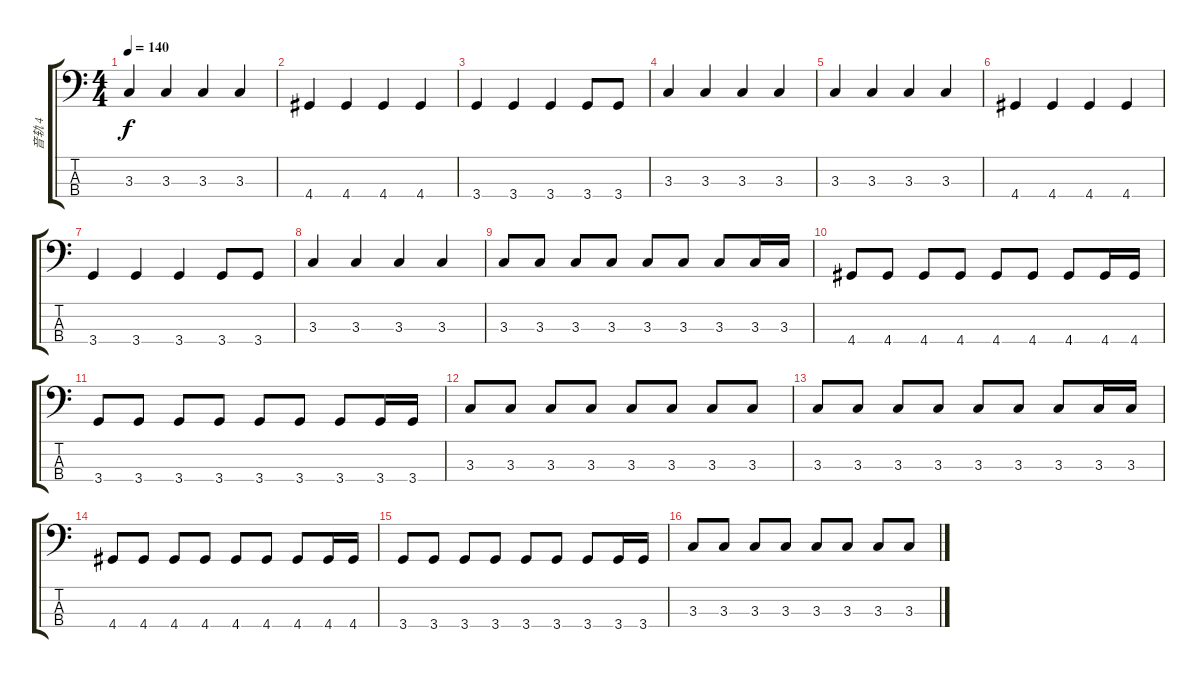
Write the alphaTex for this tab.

\track ("音轨 4" "音轨 4") {instrument electricbasspick}
\staff {score tabs}
\tuning (G2 D2 A1 E1) {hide}
\ts (4 4)
\tempo 140
\clef f4
\ks c
3.3.4{dy f} 3.3.4 3.3.4 3.3.4 |
4.4.4 4.4.4 4.4.4 4.4.4 |
3.4.4 3.4.4 3.4.4 3.4.8 3.4.8 |
3.3.4 3.3.4 3.3.4 3.3.4 |
3.3.4 3.3.4 3.3.4 3.3.4 |
4.4.4 4.4.4 4.4.4 4.4.4 |
3.4.4 3.4.4 3.4.4 3.4.8 3.4.8 |
3.3.4 3.3.4 3.3.4 3.3.4 |
3.3.8 3.3.8 3.3.8 3.3.8 3.3.8 3.3.8 3.3.8 3.3.16 3.3.16 |
4.4.8 4.4.8 4.4.8 4.4.8 4.4.8 4.4.8 4.4.8 4.4.16 4.4.16 |
3.4.8 3.4.8 3.4.8 3.4.8 3.4.8 3.4.8 3.4.8 3.4.16 3.4.16 |
3.3.8 3.3.8 3.3.8 3.3.8 3.3.8 3.3.8 3.3.8 3.3.8 |
3.3.8 3.3.8 3.3.8 3.3.8 3.3.8 3.3.8 3.3.8 3.3.16 3.3.16 |
4.4.8 4.4.8 4.4.8 4.4.8 4.4.8 4.4.8 4.4.8 4.4.16 4.4.16 |
3.4.8 3.4.8 3.4.8 3.4.8 3.4.8 3.4.8 3.4.8 3.4.16 3.4.16 |
3.3.8 3.3.8 3.3.8 3.3.8 3.3.8 3.3.8 3.3.8 3.3.8
